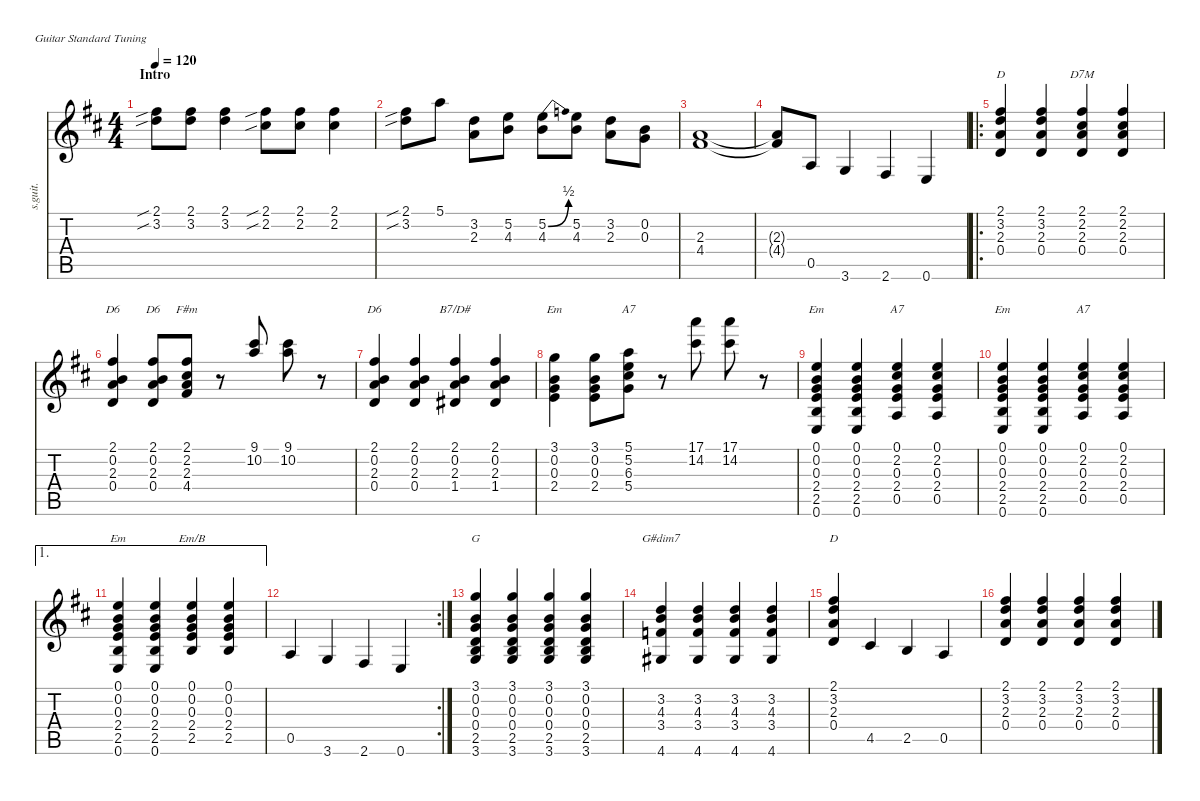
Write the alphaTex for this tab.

\defaultSystemsLayout 4
\hideDynamics
\bracketExtendMode nobrackets
\otherSystemsTrackNameOrientation horizontal
\track ("Steel Guitar" "s.guit.") {instrument acousticguitarsteel}
\staff {score tabs}
\tuning (E4 B3 G3 D3 A2 E2)
\chord ("D" 2 3 2 0 x x) {showdiagram false showfingering false barre 2}
\chord ("D7M" 2 2 2 0 x x) {showdiagram false showfingering false barre (2 2)}
\chord ("D6" 2 0 2 0 x x) {showdiagram false showfingering false}
\chord ("F#m" 2 2 2 4 x x) {showdiagram false showfingering false barre (2 2)}
\chord ("B7/D#" 2 0 2 1 x x) {showdiagram false showfingering false}
\chord ("Em" 3 0 0 2 x x) {showdiagram false showfingering false}
\chord ("A7" 5 5 6 5 x x) {firstfret 5 showdiagram false showfingering false barre (5 5)}
\chord ("Em" 0 0 0 2 2 0) {showdiagram false showfingering false}
\chord ("Em/B" 0 0 0 2 2 x) {showdiagram false showfingering false}
\chord ("G" 3 0 0 0 2 3) {showdiagram false showfingering false}
\chord ("G#dim7" x 3 4 3 x 4) {showdiagram false showfingering false barre 3}
\ts (4 4)
\section ("" "Intro")
\tempo 120
\clef g2
\ks d
(2.1{sib acc #} 3.2{sib acc forcenatural}).8{dy mf instrument acousticguitarsteel beam Down} (2.1{acc #} 3.2{acc forcenatural}).8{beam Down} (3.2{acc forcenatural} 2.1{acc #}).4{beam Down} (2.1{sib acc #} 2.2{sib acc #}).8{beam Down} (2.1{acc #} 2.2{acc #}).8{beam Down} (2.2{acc #} 2.1{acc #}).4{beam Down} |
(2.1{sib acc #} 3.2{sib acc forcenatural}).8{beam Down} 5.1{acc forcenatural}.8{beam Down} (3.2{acc forcenatural} 2.3{acc forcenatural}).8{beam Down} (5.2{acc forcenatural} 4.3{acc forcenatural}).8{beam Down} (5.2{be (bend 0 0 15 2) acc forcenatural} 4.3{acc forcenatural}).8{beam Down} (4.3{acc forcenatural} 5.2{acc forcenatural}).8{beam Down} (3.2{acc forcenatural} 2.3{acc forcenatural}).8{beam Down} (0.2{acc forcenatural} 0.3{acc forcenatural}).8{beam Down} |
(2.3{acc forcenatural} 4.4{acc #}).1{beam Up} |
(2.3{t acc forcenatural} 4.4{t acc #}).8{beam Up} 0.5{acc forcenatural}.8{beam Up} 3.6{acc forcenatural}.4{beam Up} 2.6{acc #}.4{beam Up} 0.6{acc forcenatural}.4{beam Up} |
\ro
(0.4{acc forcenatural} 2.3{acc forcenatural} 3.2{acc forcenatural} 2.1{acc #}).4{ch "D" beam Up} (2.1{acc #} 3.2{acc forcenatural} 2.3{acc forcenatural} 0.4{acc forcenatural}).4{beam Up} (0.4{acc forcenatural} 2.3{acc forcenatural} 2.2{acc #} 2.1{acc #}).4{ch "D7M" beam Up} (0.4{acc forcenatural} 2.3{acc forcenatural} 2.2{acc #} 2.1{acc #}).4{beam Up} |
(0.4{acc forcenatural} 2.3{acc forcenatural} 0.2{acc forcenatural} 2.1{acc #}).4{ch "D6" beam Up} (2.1{acc #} 0.2{acc forcenatural} 2.3{acc forcenatural} 0.4{acc forcenatural}).8{ch "D6" beam Up} (4.4{acc #} 2.3{acc forcenatural} 2.2{acc #} 2.1{acc #}).8{ch "F#m" beam Up} r.8{beam Up} (10.2{acc forcenatural} 9.1{acc #}).8{beam Down} (9.1{acc #} 10.2{acc forcenatural}).8{beam Down} r.8{beam Down} |
(0.4{acc forcenatural} 2.3{acc forcenatural} 0.2{acc forcenatural} 2.1{acc #}).4{ch "D6" beam Up} (0.4{acc forcenatural} 2.3{acc forcenatural} 0.2{acc forcenatural} 2.1{acc #}).4{beam Up} (1.4{acc #} 2.3{acc forcenatural} 0.2{acc forcenatural} 2.1{acc #}).4{ch "B7/D#" beam Up} (1.4{acc #} 2.3{acc forcenatural} 0.2{acc forcenatural} 2.1{acc #}).4{beam Up} |
(2.4{acc forcenatural} 0.3{acc forcenatural} 0.2{acc forcenatural} 3.1{acc forcenatural}).4{ch "Em" beam Down} (2.4{acc forcenatural} 0.3{acc forcenatural} 0.2{acc forcenatural} 3.1{acc forcenatural}).8{beam Down} (5.4{acc forcenatural} 6.3{acc #} 5.2{acc forcenatural} 5.1{acc forcenatural}).8{ch "A7" beam Down} r.8{beam Down} (14.2{acc #} 17.1{acc forcenatural}).8{beam Down} (17.1{acc forcenatural} 14.2{acc #}).8{beam Down} r.8{beam Down} |
(0.6{acc forcenatural} 2.5{acc forcenatural} 2.4{acc forcenatural} 0.3{acc forcenatural} 0.2{acc forcenatural} 0.1{acc forcenatural}).4{ch "Em" beam Up} (0.6{acc forcenatural} 2.5{acc forcenatural} 2.4{acc forcenatural} 0.3{acc forcenatural} 0.2{acc forcenatural} 0.1{acc forcenatural}).4{beam Up} (0.5{acc forcenatural} 2.4{acc forcenatural} 0.3{acc forcenatural} 2.2{acc #} 0.1{acc forcenatural}).4{ch "A7" beam Up} (0.5{acc forcenatural} 2.4{acc forcenatural} 0.3{acc forcenatural} 2.2{acc #} 0.1{acc forcenatural}).4{beam Up} |
(0.6{acc forcenatural} 2.5{acc forcenatural} 2.4{acc forcenatural} 0.3{acc forcenatural} 0.2{acc forcenatural} 0.1{acc forcenatural}).4{ch "Em" beam Up} (0.6{acc forcenatural} 2.5{acc forcenatural} 2.4{acc forcenatural} 0.3{acc forcenatural} 0.2{acc forcenatural} 0.1{acc forcenatural}).4{beam Up} (0.5{acc forcenatural} 2.4{acc forcenatural} 0.3{acc forcenatural} 2.2{acc #} 0.1{acc forcenatural}).4{ch "A7" beam Up} (0.5{acc forcenatural} 2.4{acc forcenatural} 0.3{acc forcenatural} 2.2{acc #} 0.1{acc forcenatural}).4{beam Up} |
\ae 1
(0.6{acc forcenatural} 2.5{acc forcenatural} 2.4{acc forcenatural} 0.3{acc forcenatural} 0.2{acc forcenatural} 0.1{acc forcenatural}).4{ch "Em" beam Up} (0.6{acc forcenatural} 2.5{acc forcenatural} 2.4{acc forcenatural} 0.3{acc forcenatural} 0.2{acc forcenatural} 0.1{acc forcenatural}).4{beam Up} (2.5{acc forcenatural} 2.4{acc forcenatural} 0.3{acc forcenatural} 0.2{acc forcenatural} 0.1{acc forcenatural}).4{ch "Em/B" beam Up} (2.5{acc forcenatural} 2.4{acc forcenatural} 0.3{acc forcenatural} 0.2{acc forcenatural} 0.1{acc forcenatural}).4{beam Up} |
\rc 2
0.5{acc forcenatural}.4{beam Up} 3.6{acc forcenatural}.4{beam Up} 2.6{acc #}.4{beam Up} 0.6{acc forcenatural}.4{beam Up} |
(3.6{acc forcenatural} 2.5{acc forcenatural} 0.4{acc forcenatural} 0.3{acc forcenatural} 0.2{acc forcenatural} 3.1{acc forcenatural}).4{ch "G" beam Up} (3.6{acc forcenatural} 2.5{acc forcenatural} 0.4{acc forcenatural} 0.3{acc forcenatural} 0.2{acc forcenatural} 3.1{acc forcenatural}).4{beam Up} (3.6{acc forcenatural} 2.5{acc forcenatural} 0.4{acc forcenatural} 0.3{acc forcenatural} 0.2{acc forcenatural} 3.1{acc forcenatural}).4{beam Up} (3.6{acc forcenatural} 2.5{acc forcenatural} 0.4{acc forcenatural} 0.3{acc forcenatural} 0.2{acc forcenatural} 3.1{acc forcenatural}).4{beam Up} |
(4.6{acc #} 3.4{acc forcenatural} 4.3{acc forcenatural} 3.2{acc forcenatural}).4{ch "G#dim7" beam Up} (4.6{acc #} 3.4{acc forcenatural} 4.3{acc forcenatural} 3.2{acc forcenatural}).4{beam Up} (4.6{acc #} 3.4{acc forcenatural} 4.3{acc forcenatural} 3.2{acc forcenatural}).4{beam Up} (4.6{acc #} 3.4{acc forcenatural} 4.3{acc forcenatural} 3.2{acc forcenatural}).4{beam Up} |
(0.4{acc forcenatural} 2.3{acc forcenatural} 3.2{acc forcenatural} 2.1{acc #}).4{ch "D" beam Up} 4.5{acc #}.4{beam Up} 2.5{acc forcenatural}.4{beam Up} 0.5{acc forcenatural}.4{beam Up} |
(0.4{acc forcenatural} 2.3{acc forcenatural} 3.2{acc forcenatural} 2.1{acc #}).4{beam Up} (0.4{acc forcenatural} 2.3{acc forcenatural} 3.2{acc forcenatural} 2.1{acc #}).4{beam Up} (0.4{acc forcenatural} 2.3{acc forcenatural} 3.2{acc forcenatural} 2.1{acc #}).4{beam Up} (0.4{acc forcenatural} 2.3{acc forcenatural} 3.2{acc forcenatural} 2.1{acc #}).4{beam Up}
